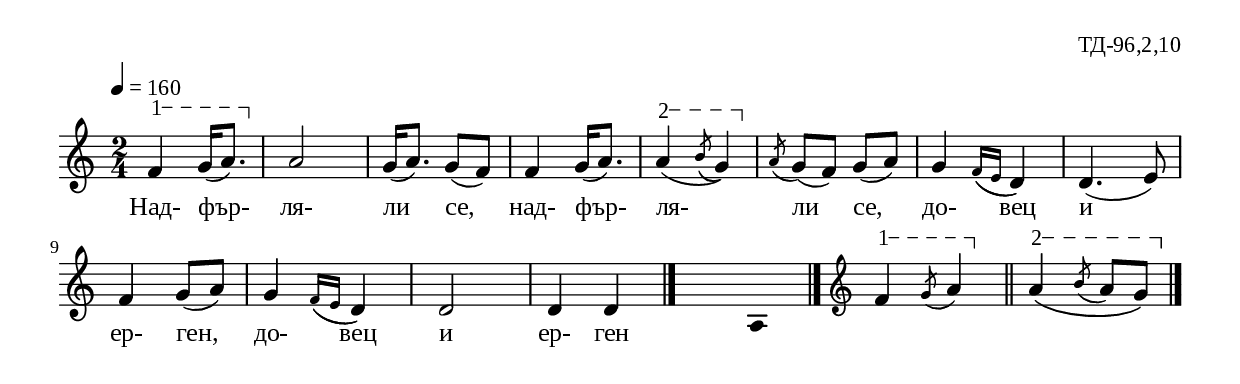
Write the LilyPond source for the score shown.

%{
TD_096_2_10
%}

\include "td-preamble.ly"

\score {
\relative c' {
 \tempo 4 = 160
 \time 2/4
\varA
f4\startTextSpan g16( a8.\stopTextSpan) | 
a2 | g16( a8.) g8( f) | f4 g16( a8.) | 
\varB
a4\startTextSpan( \grace { \stdB b8\( \stdE } g4\stopTextSpan\)) |
\acciaccatura a8 g( f) g( a) | g4 \acciaccatura { f16([ e] } d4) | d4.( e8) | f4 g8( a) |
 g4 \acciaccatura { f16([ e] } d4) | d2 | d4 d
 \bar "|." 
s4 \fixB a \fixC
\bar "|."
\endm
\varA
f'4\startTextSpan  \acciaccatura g8 a4\stopTextSpan \bar "||"
\varB
a4\startTextSpan\( \acciaccatura b8 a8[ g]\stopTextSpan\) 
\bar "|."
}
\addlyrics { Над- фър- ля- ли се, над- фър- ля- ли се, до- вец и ер- ген, до- вец и ер- ген }
%
\layout {
  indent = #0
  line-width = 190\mm
  ragged-right=##f
}
%
\midi { 
	\context {
		\Score
		tempoWholesPerMinute = #(ly:make-moment 160 4)
		}
	}
}
%
\header{
  opus = "ТД-96,2,10"
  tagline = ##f
}


